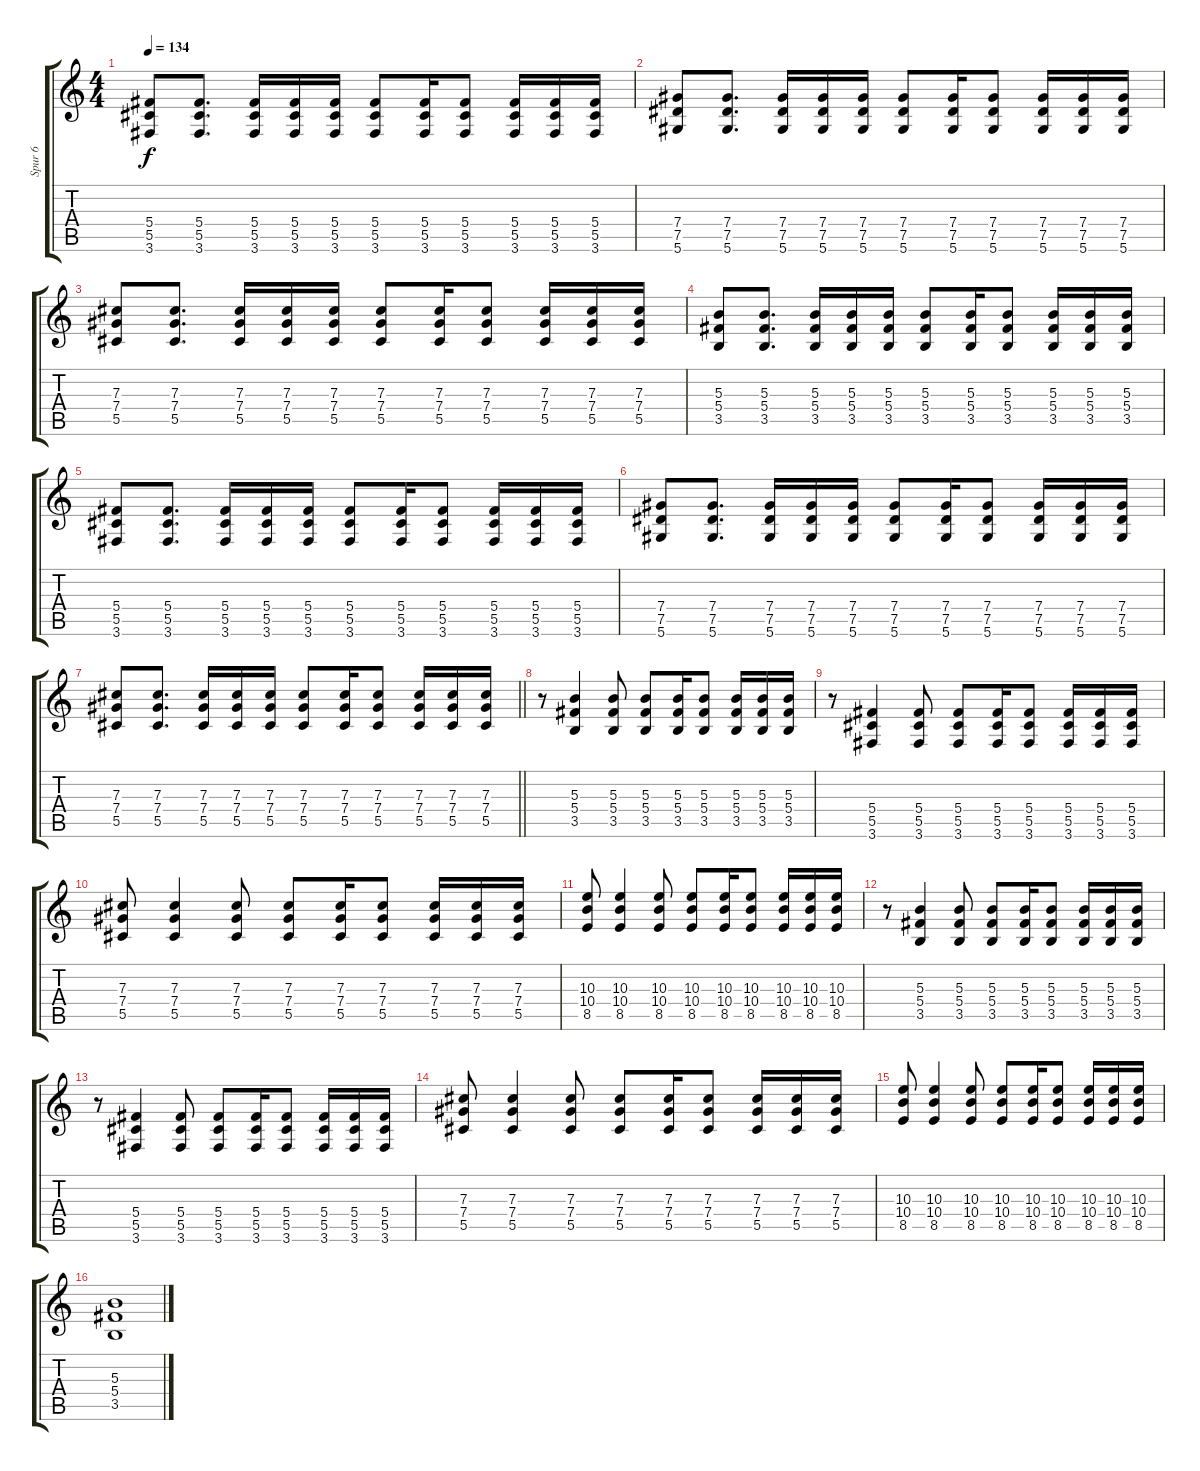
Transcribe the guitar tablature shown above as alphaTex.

\track ("Spur 6" "Spur 6") {instrument distortionguitar}
\staff {score tabs}
\tuning (Eb4 Bb3 Gb3 Db3 Ab2 Eb2) {hide}
\ts (4 4)
\tempo 134
\clef g2
\ks c
(5.4 5.5 3.6).8{dy f} (5.4 5.5 3.6).8{d} (5.4 5.5 3.6).16 (5.4 5.5 3.6).16 (5.4 5.5 3.6).16 (5.4 5.5 3.6).8 (5.4 5.5 3.6).16 (5.4 5.5 3.6).8 (5.4 5.5 3.6).16 (5.4 5.5 3.6).16 (5.4 5.5 3.6).16 |
(7.4 7.5 5.6).8 (7.4 7.5 5.6).8{d} (7.4 7.5 5.6).16 (7.4 7.5 5.6).16 (7.4 7.5 5.6).16 (7.4 7.5 5.6).8 (7.4 7.5 5.6).16 (7.4 7.5 5.6).8 (7.4 7.5 5.6).16 (7.4 7.5 5.6).16 (7.4 7.5 5.6).16 |
(7.3 7.4 5.5).8 (7.3 7.4 5.5).8{d} (7.3 7.4 5.5).16 (7.3 7.4 5.5).16 (7.3 7.4 5.5).16 (7.3 7.4 5.5).8 (7.3 7.4 5.5).16 (7.3 7.4 5.5).8 (7.3 7.4 5.5).16 (7.3 7.4 5.5).16 (7.3 7.4 5.5).16 |
(5.3 5.4 3.5).8 (5.3 5.4 3.5).8{d} (5.3 5.4 3.5).16 (5.3 5.4 3.5).16 (5.3 5.4 3.5).16 (5.3 5.4 3.5).8 (5.3 5.4 3.5).16 (5.3 5.4 3.5).8 (5.3 5.4 3.5).16 (5.3 5.4 3.5).16 (5.3 5.4 3.5).16 |
(5.4 5.5 3.6).8 (5.4 5.5 3.6).8{d} (5.4 5.5 3.6).16 (5.4 5.5 3.6).16 (5.4 5.5 3.6).16 (5.4 5.5 3.6).8 (5.4 5.5 3.6).16 (5.4 5.5 3.6).8 (5.4 5.5 3.6).16 (5.4 5.5 3.6).16 (5.4 5.5 3.6).16 |
(7.4 7.5 5.6).8 (7.4 7.5 5.6).8{d} (7.4 7.5 5.6).16 (7.4 7.5 5.6).16 (7.4 7.5 5.6).16 (7.4 7.5 5.6).8 (7.4 7.5 5.6).16 (7.4 7.5 5.6).8 (7.4 7.5 5.6).16 (7.4 7.5 5.6).16 (7.4 7.5 5.6).16 |
\barLineRight lightlight
(7.3 7.4 5.5).8 (7.3 7.4 5.5).8{d} (7.3 7.4 5.5).16 (7.3 7.4 5.5).16 (7.3 7.4 5.5).16 (7.3 7.4 5.5).8 (7.3 7.4 5.5).16 (7.3 7.4 5.5).8 (7.3 7.4 5.5).16 (7.3 7.4 5.5).16 (7.3 7.4 5.5).16 |
r.8 (5.3 5.4 3.5).4 (5.3 5.4 3.5).8 (5.3 5.4 3.5).8 (5.3 5.4 3.5).16 (5.3 5.4 3.5).8 (5.3 5.4 3.5).16 (5.3 5.4 3.5).16 (5.3 5.4 3.5).16 |
r.8 (5.4 5.5 3.6).4 (5.4 5.5 3.6).8 (5.4 5.5 3.6).8 (5.4 5.5 3.6).16 (5.4 5.5 3.6).8 (5.4 5.5 3.6).16 (5.4 5.5 3.6).16 (5.4 5.5 3.6).16 |
(7.3 7.4 5.5).8 (7.3 7.4 5.5).4 (7.3 7.4 5.5).8 (7.3 7.4 5.5).8 (7.3 7.4 5.5).16 (7.3 7.4 5.5).8 (7.3 7.4 5.5).16 (7.3 7.4 5.5).16 (7.3 7.4 5.5).16 |
(10.3 10.4 8.5).8 (10.3 10.4 8.5).4 (10.3 10.4 8.5).8 (10.3 10.4 8.5).8 (10.3 10.4 8.5).16 (10.3 10.4 8.5).8 (10.3 10.4 8.5).16 (10.3 10.4 8.5).16 (10.3 10.4 8.5).16 |
r.8 (5.3 5.4 3.5).4 (5.3 5.4 3.5).8 (5.3 5.4 3.5).8 (5.3 5.4 3.5).16 (5.3 5.4 3.5).8 (5.3 5.4 3.5).16 (5.3 5.4 3.5).16 (5.3 5.4 3.5).16 |
r.8 (5.4 5.5 3.6).4 (5.4 5.5 3.6).8 (5.4 5.5 3.6).8 (5.4 5.5 3.6).16 (5.4 5.5 3.6).8 (5.4 5.5 3.6).16 (5.4 5.5 3.6).16 (5.4 5.5 3.6).16 |
(7.3 7.4 5.5).8 (7.3 7.4 5.5).4 (7.3 7.4 5.5).8 (7.3 7.4 5.5).8 (7.3 7.4 5.5).16 (7.3 7.4 5.5).8 (7.3 7.4 5.5).16 (7.3 7.4 5.5).16 (7.3 7.4 5.5).16 |
(10.3 10.4 8.5).8 (10.3 10.4 8.5).4 (10.3 10.4 8.5).8 (10.3 10.4 8.5).8 (10.3 10.4 8.5).16 (10.3 10.4 8.5).8 (10.3 10.4 8.5).16 (10.3 10.4 8.5).16 (10.3 10.4 8.5).16 |
(5.3 5.4 3.5).1
